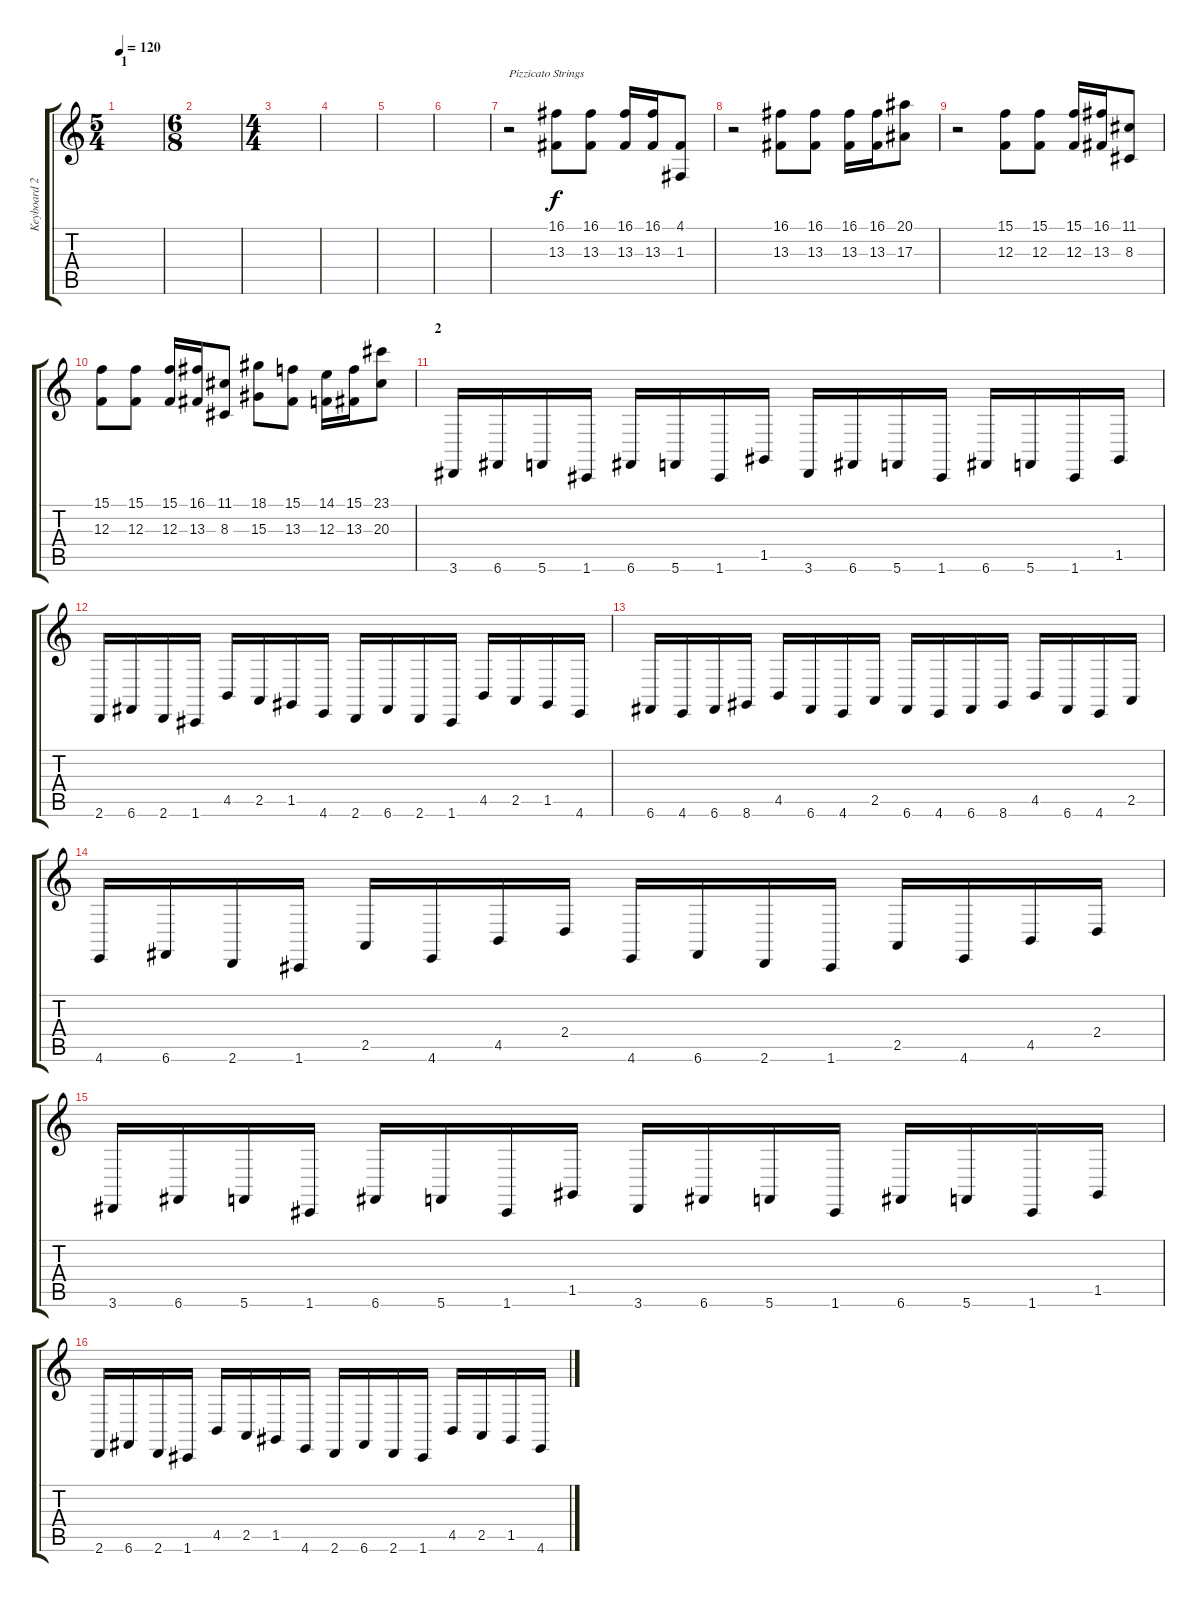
\track ("Keyboard 2" "Keyboard 2") {instrument pizzicatostrings}
\staff {score tabs}
\tuning (D4 A3 F3 C3 G2 C2) {hide}
\ts (5 4)
\section ("" "1")
\tempo 120
\clef g2
\ks c
|
\ts (6 8)
|
\ts (4 4)
|
|
|
|
r.2{txt "Pizzicato Strings"} (16.1 13.3).8 (16.1 13.3).8 (16.1 13.3).16 (16.1 13.3).16 (4.1 1.3).8 |
r.2 (16.1 13.3).8 (16.1 13.3).8 (16.1 13.3).16 (16.1 13.3).16 (20.1 17.3).8 |
r.2 (15.1 12.3).8 (15.1 12.3).8 (15.1 12.3).16 (16.1 13.3).16 (11.1 8.3).8 |
(15.1 12.3).8 (15.1 12.3).8 (15.1 12.3).16 (16.1 13.3).16 (11.1 8.3).8 (18.1 15.3).8 (15.1 13.3).8 (14.1 12.3).16 (15.1 13.3).16 (23.1 20.3).8 |
\section ("" "2")
3.6.16 6.6.16 5.6.16 1.6.16 6.6.16 5.6.16 1.6.16 1.5.16 3.6.16 6.6.16 5.6.16 1.6.16 6.6.16 5.6.16 1.6.16 1.5.16 |
2.6.16 6.6.16 2.6.16 1.6.16 4.5.16 2.5.16 1.5.16 4.6.16 2.6.16 6.6.16 2.6.16 1.6.16 4.5.16 2.5.16 1.5.16 4.6.16 |
6.6.16 4.6.16 6.6.16 8.6.16 4.5.16 6.6.16 4.6.16 2.5.16 6.6.16 4.6.16 6.6.16 8.6.16 4.5.16 6.6.16 4.6.16 2.5.16 |
4.6.16 6.6.16 2.6.16 1.6.16 2.5.16 4.6.16 4.5.16 2.4.16 4.6.16 6.6.16 2.6.16 1.6.16 2.5.16 4.6.16 4.5.16 2.4.16 |
3.6.16 6.6.16 5.6.16 1.6.16 6.6.16 5.6.16 1.6.16 1.5.16 3.6.16 6.6.16 5.6.16 1.6.16 6.6.16 5.6.16 1.6.16 1.5.16 |
2.6.16 6.6.16 2.6.16 1.6.16 4.5.16 2.5.16 1.5.16 4.6.16 2.6.16 6.6.16 2.6.16 1.6.16 4.5.16 2.5.16 1.5.16 4.6.16
